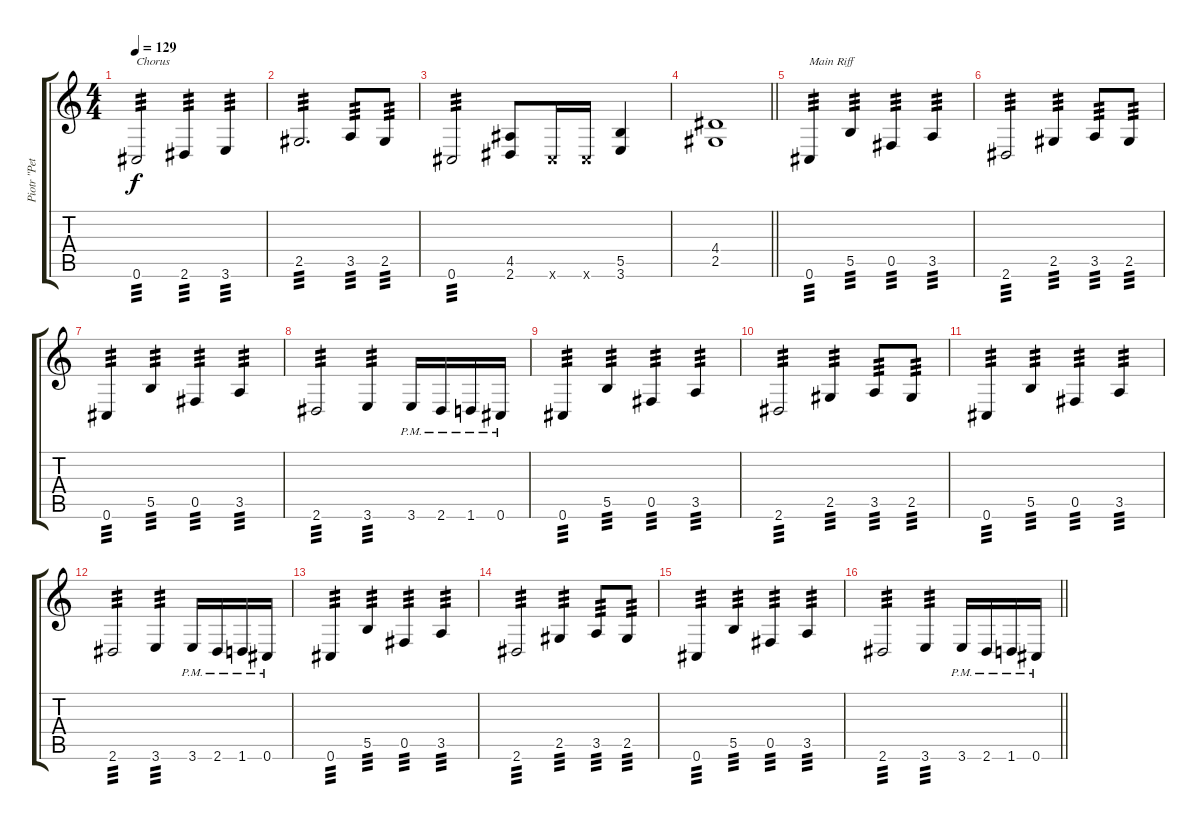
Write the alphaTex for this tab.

\track ("Piotr \"Peter\" Wiwczarek (Rythm)" "Piotr \"Pet") {instrument distortionguitar}
\staff {score tabs}
\tuning (Db4 Ab3 E3 B2 Gb2 Db2) {hide}
\ts (4 4)
\tempo 129
\clef g2
\ks c
0.6.2{txt "Chorus" tp 3 dy f} 2.6.4{tp 3} 3.6.4{tp 3} |
2.5.2{d tp 3} 3.5.8{tp 3} 2.5.8{tp 3} |
0.6.2{tp 3} (4.5 2.6).8 0.6{x}.16 0.6{x}.16 (5.5 3.6).4 |
\barLineRight lightlight
(4.4 2.5).1 |
0.6.4{txt "Main Riff" tp 3} 5.5.4{tp 3} 0.5.4{tp 3} 3.5.4{tp 3} |
2.6.2{tp 3} 2.5.4{tp 3} 3.5.8{tp 3} 2.5.8{tp 3} |
0.6.4{tp 3} 5.5.4{tp 3} 0.5.4{tp 3} 3.5.4{tp 3} |
2.6.2{tp 3} 3.6.4{tp 3} 3.6{pm}.16 2.6{pm}.16 1.6{pm}.16 0.6{pm}.16 |
0.6.4{tp 3} 5.5.4{tp 3} 0.5.4{tp 3} 3.5.4{tp 3} |
2.6.2{tp 3} 2.5.4{tp 3} 3.5.8{tp 3} 2.5.8{tp 3} |
0.6.4{tp 3} 5.5.4{tp 3} 0.5.4{tp 3} 3.5.4{tp 3} |
2.6.2{tp 3} 3.6.4{tp 3} 3.6{pm}.16 2.6{pm}.16 1.6{pm}.16 0.6{pm}.16 |
0.6.4{tp 3} 5.5.4{tp 3} 0.5.4{tp 3} 3.5.4{tp 3} |
2.6.2{tp 3} 2.5.4{tp 3} 3.5.8{tp 3} 2.5.8{tp 3} |
0.6.4{tp 3} 5.5.4{tp 3} 0.5.4{tp 3} 3.5.4{tp 3} |
\barLineRight lightlight
2.6.2{tp 3} 3.6.4{tp 3} 3.6{pm}.16 2.6{pm}.16 1.6{pm}.16 0.6{pm}.16
